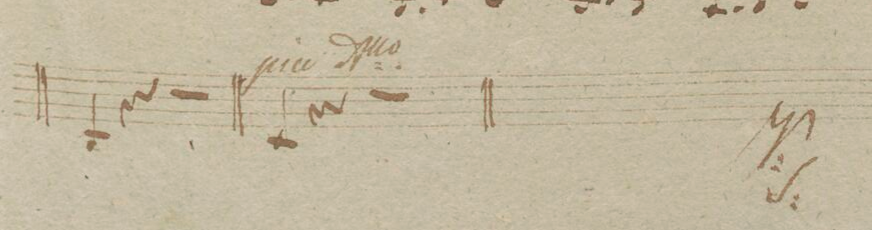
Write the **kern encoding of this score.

**kern	**dynam
*I"in G.	*
*clefG2	*
*k[f#c#g#d#]	*
*met(c)	*
*M4/4	*
4f#/	.
4r	.
2r	.
=50||	=50||
4g#/	.
4r	.
2r	.
=51	=51
*-	*-
